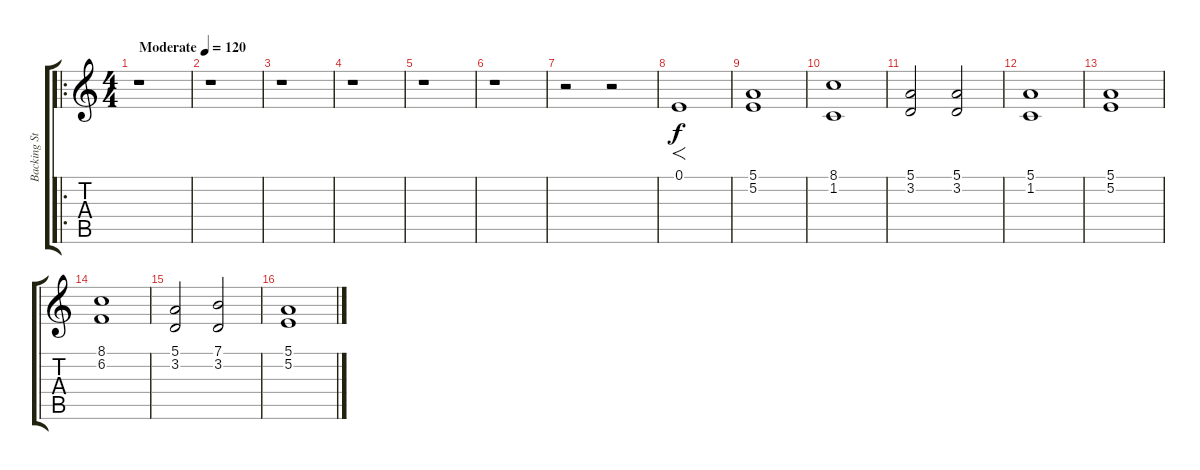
\track ("Backing Strings" "Backing St") {instrument stringensemble2}
\staff {score tabs}
\tuning (E4 B3 G3 D3 A2 E2) {hide}
\ro
\ts (4 4)
\tempo (120 "Moderate")
\clef g2
\ks c
r.1{dy f instrument stringensemble2} |
r.1 |
r.1 |
r.1 |
r.1 |
r.1 |
r.2 r.2 |
0.1.1{f} |
(5.1 5.2).1 |
(8.1 1.2).1 |
(5.1 3.2).2 (5.1 3.2).2 |
(5.1 1.2).1 |
(5.1 5.2).1 |
(8.1 6.2).1 |
(5.1 3.2).2 (7.1 3.2).2 |
(5.1 5.2).1
